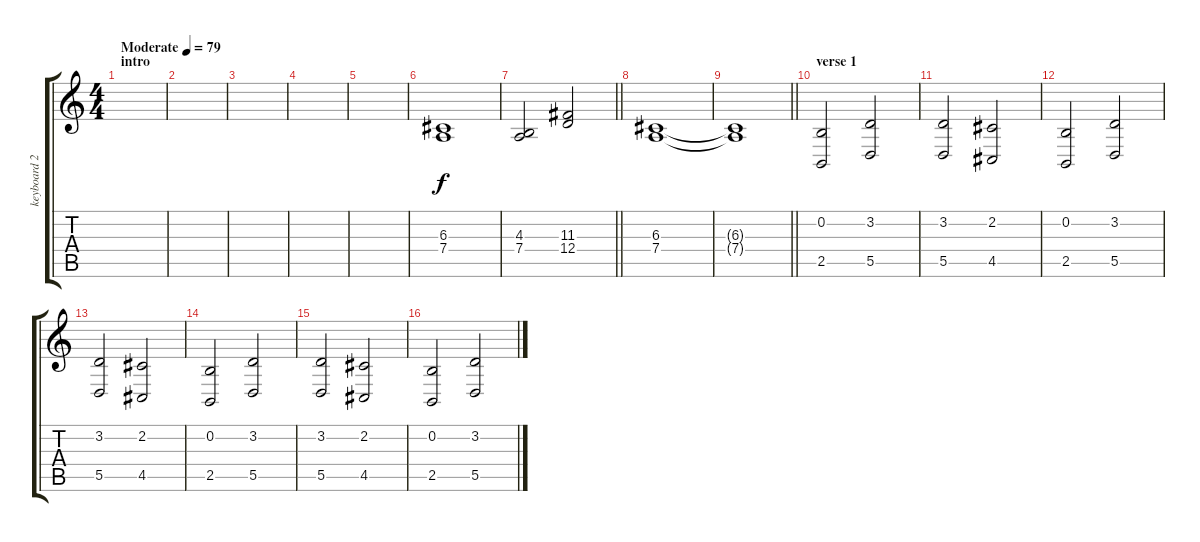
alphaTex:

\track ("keyboard 2" "keyboard 2") {instrument choiraahs}
\staff {score tabs}
\tuning (E4 B3 G3 D3 A2 E2) {hide}
\ts (4 4)
\section ("" "intro")
\tempo (79 "Moderate")
\clef g2
\ks c
|
|
|
|
|
(6.3 7.4).1 |
\barLineRight lightlight
(4.3 7.4).2 (11.3 12.4).2 |
(6.3 7.4).1 |
\barLineRight lightlight
(6.3{t} 7.4{t}).1 |
\section ("" "verse 1")
(0.2 2.5).2 (3.2 5.5).2 |
(3.2 5.5).2 (2.2 4.5).2 |
(0.2 2.5).2 (3.2 5.5).2 |
(3.2 5.5).2 (2.2 4.5).2 |
(0.2 2.5).2 (3.2 5.5).2 |
(3.2 5.5).2 (2.2 4.5).2 |
(0.2 2.5).2 (3.2 5.5).2
